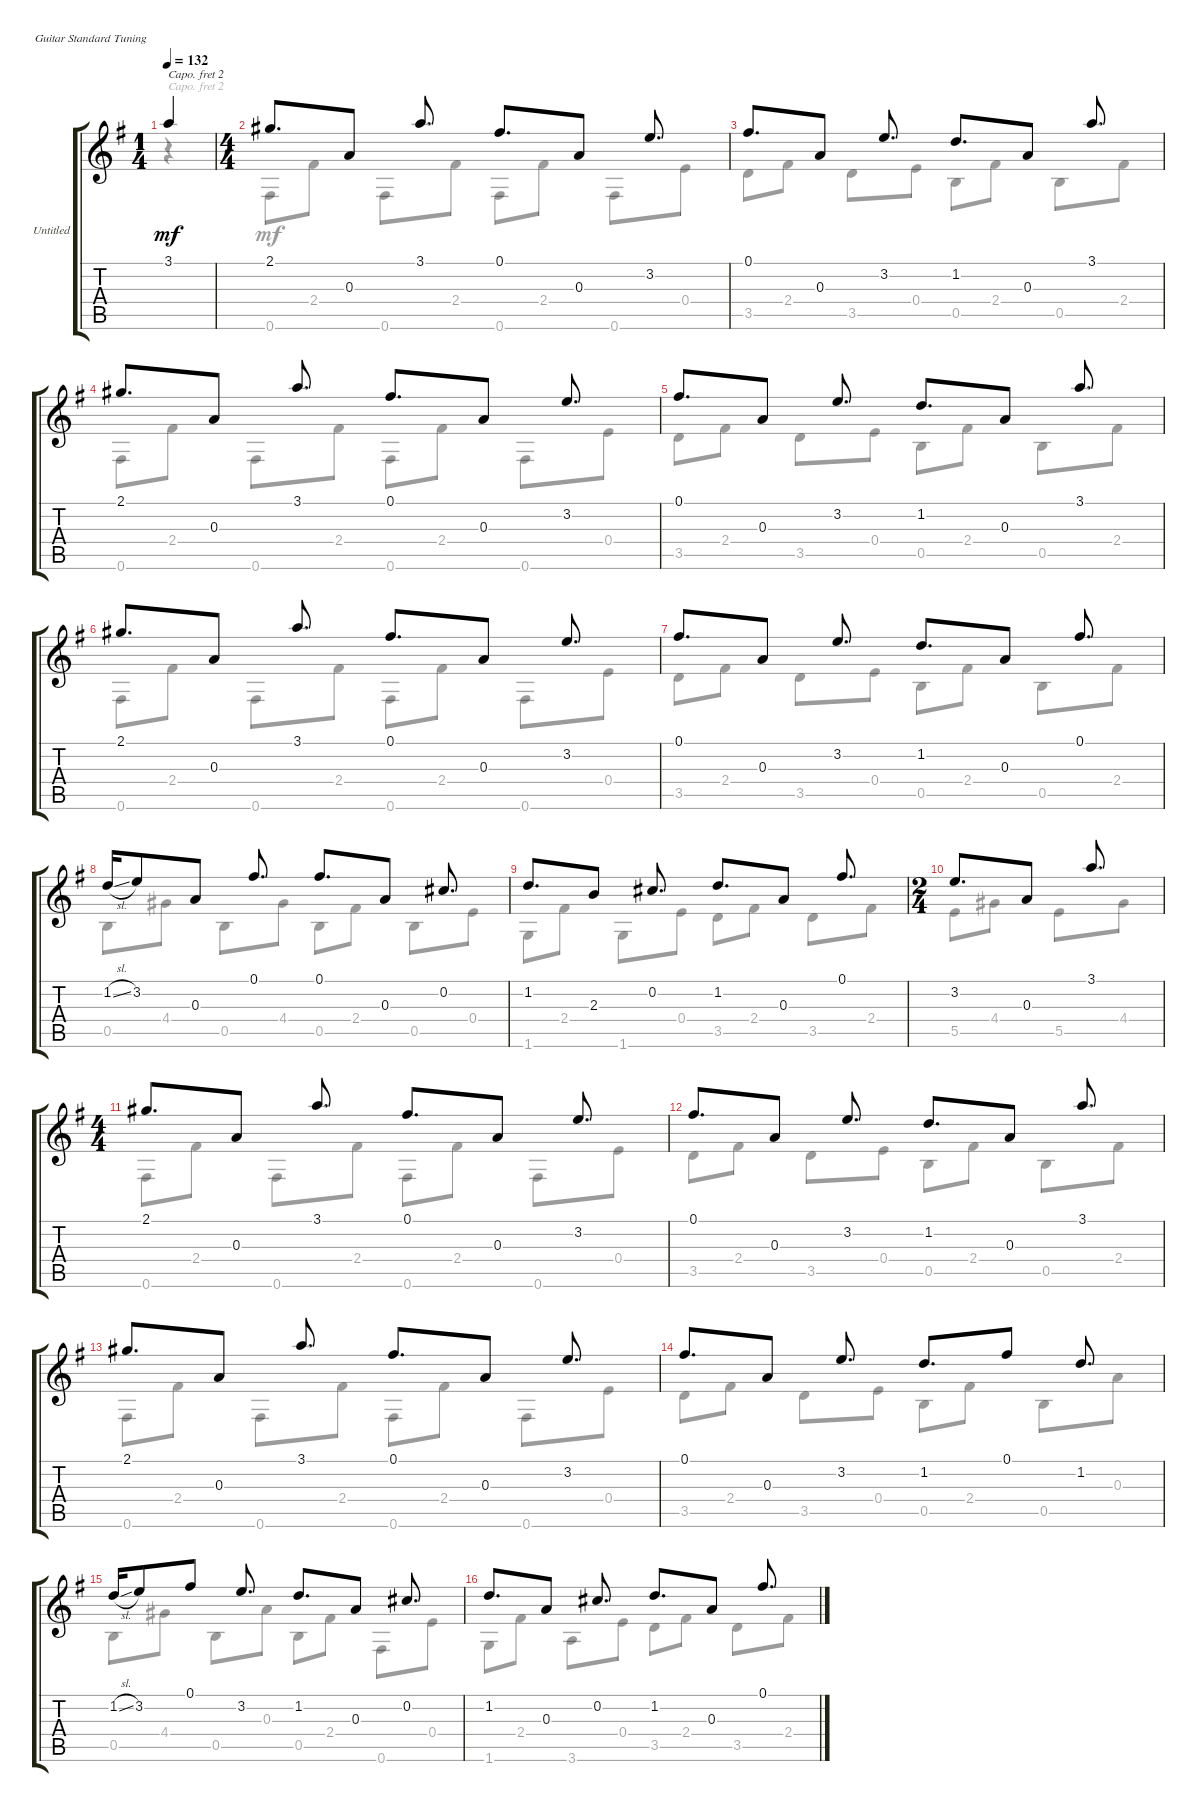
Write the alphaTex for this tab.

\bracketExtendMode groupsimilarinstruments
\firstSystemTrackNameOrientation horizontal
\otherSystemsTrackNameOrientation horizontal
\track ("Untitled" "Untitled") {instrument acousticguitarsteel}
\staff {score tabs}
\capo 2
\tuning (E4 B3 G3 D3 A2 E2)
\voice
\ts (1 4)
\tempo 132
\clef g2
\ks g
3.1.4{dy mf instrument acousticguitarsteel} |
\ts (4 4)
2.1.8{d} 0.3.8 3.1.8{d} 0.1.8{d} 0.3.8 3.2.8{d} |
0.1.8{d} 0.3.8 3.2.8{d} 1.2.8{d} 0.3.8 3.1.8{d} |
2.1.8{d} 0.3.8 3.1.8{d} 0.1.8{d} 0.3.8 3.2.8{d} |
0.1.8{d} 0.3.8 3.2.8{d} 1.2.8{d} 0.3.8 3.1.8{d} |
2.1.8{d} 0.3.8 3.1.8{d} 0.1.8{d} 0.3.8 3.2.8{d} |
0.1.8{d} 0.3.8 3.2.8{d} 1.2.8{d} 0.3.8 0.1.8{d} |
1.2{sl}.16 3.2.8 0.3.8 0.1.8{d} 0.1.8{d} 0.3.8 0.2.8{d} |
1.2.8{d} 2.3.8 0.2.8{d} 1.2.8{d} 0.3.8 0.1.8{d} |
\ts (2 4)
3.2.8{d} 0.3.8 3.1.8{d} |
\ts (4 4)
2.1.8{d} 0.3.8 3.1.8{d} 0.1.8{d} 0.3.8 3.2.8{d} |
0.1.8{d} 0.3.8 3.2.8{d} 1.2.8{d} 0.3.8 3.1.8{d} |
2.1.8{d} 0.3.8 3.1.8{d} 0.1.8{d} 0.3.8 3.2.8{d} |
0.1.8{d} 0.3.8 3.2.8{d} 1.2.8{d} 0.1.8 1.2.8{d} |
1.2{sl}.16 3.2.8 0.1.8 3.2.8{d} 1.2.8{d} 0.3.8 0.2.8{d} |
1.2.8{d} 0.3.8 0.2.8{d} 1.2.8{d} 0.3.8 0.1.8{d}
\voice
\clef g2
\ottava regular
\simile none
\ks g
r.4{dy mf} |
0.6.8 2.4.8 0.6.8 2.4.8 0.6.8 2.4.8 0.6.8 0.4.8 |
3.5.8 2.4.8 3.5.8 0.4.8 0.5.8 2.4.8 0.5.8 2.4.8 |
0.6.8 2.4.8 0.6.8 2.4.8 0.6.8 2.4.8 0.6.8 0.4.8 |
3.5.8 2.4.8 3.5.8 0.4.8 0.5.8 2.4.8 0.5.8 2.4.8 |
0.6.8 2.4.8 0.6.8 2.4.8 0.6.8 2.4.8 0.6.8 0.4.8 |
3.5.8 2.4.8 3.5.8 0.4.8 0.5.8 2.4.8 0.5.8 2.4.8 |
0.5.8 4.4.8 0.5.8 4.4.8 0.5.8 2.4.8 0.5.8 0.4.8 |
1.6.8 2.4.8 1.6.8 0.4.8 3.5.8 2.4.8 3.5.8 2.4.8 |
5.5.8 4.4.8 5.5.8 4.4.8 |
0.6.8 2.4.8 0.6.8 2.4.8 0.6.8 2.4.8 0.6.8 0.4.8 |
3.5.8 2.4.8 3.5.8 0.4.8 0.5.8 2.4.8 0.5.8 2.4.8 |
0.6.8 2.4.8 0.6.8 2.4.8 0.6.8 2.4.8 0.6.8 0.4.8 |
3.5.8 2.4.8 3.5.8 0.4.8 0.5.8 2.4.8 0.5.8 0.3.8 |
0.5.8 4.4.8 0.5.8 0.3.8 0.5.8 2.4.8 0.6.8 0.4.8 |
1.6.8 2.4.8 3.6.8 0.4.8 3.5.8 2.4.8 3.5.8 2.4.8
